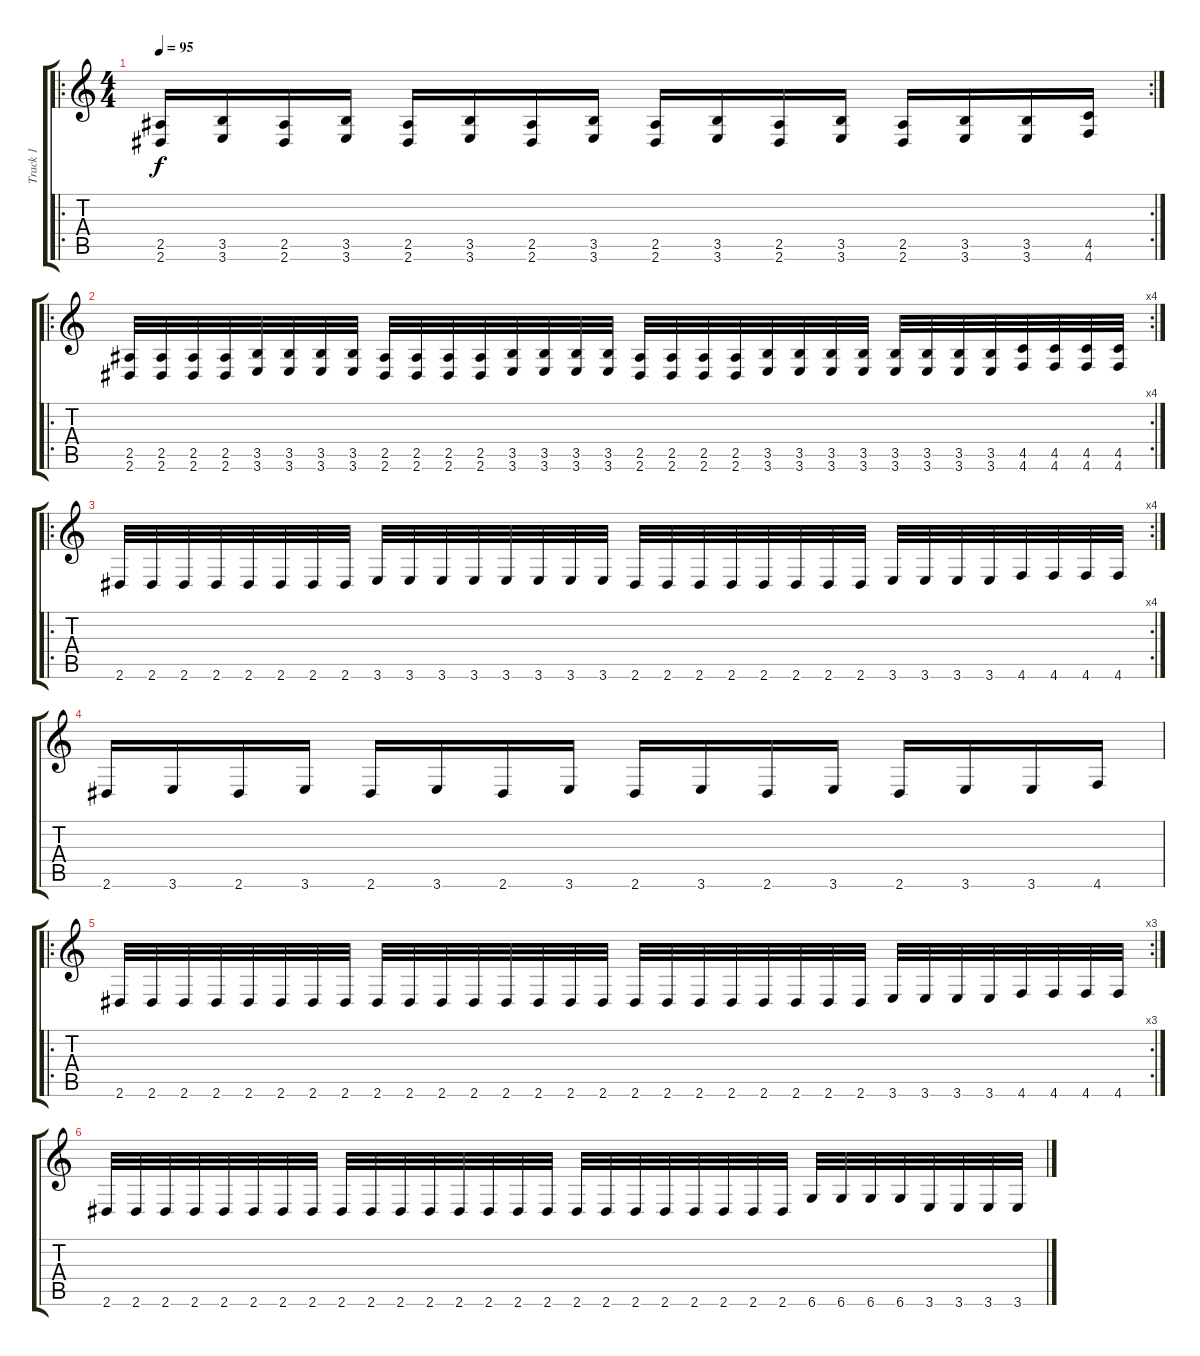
\track ("Track 1" "Track 1") {instrument distortionguitar}
\staff {score tabs}
\tuning (Eb4 Bb3 Gb3 Db3 Ab2 Db2) {hide}
\ro
\rc 2
\ts (4 4)
\tempo 95
\clef g2
\ks c
(2.5 2.6).16{dy f instrument distortionguitar} (3.5 3.6).16 (2.5 2.6).16 (3.5 3.6).16 (2.5 2.6).16 (3.5 3.6).16 (2.5 2.6).16 (3.5 3.6).16 (2.5 2.6).16 (3.5 3.6).16 (2.5 2.6).16 (3.5 3.6).16 (2.5 2.6).16 (3.5 3.6).16 (3.5 3.6).16 (4.5 4.6).16 |
\ro
\rc 4
(2.5 2.6).32 (2.5 2.6).32 (2.5 2.6).32 (2.5 2.6).32 (3.5 3.6).32 (3.5 3.6).32 (3.5 3.6).32 (3.5 3.6).32 (2.5 2.6).32 (2.5 2.6).32 (2.5 2.6).32 (2.5 2.6).32 (3.5 3.6).32 (3.5 3.6).32 (3.5 3.6).32 (3.5 3.6).32 (2.5 2.6).32 (2.5 2.6).32 (2.5 2.6).32 (2.5 2.6).32 (3.5 3.6).32 (3.5 3.6).32 (3.5 3.6).32 (3.5 3.6).32 (3.5 3.6).32 (3.5 3.6).32 (3.5 3.6).32 (3.5 3.6).32 (4.5 4.6).32 (4.5 4.6).32 (4.5 4.6).32 (4.5 4.6).32 |
\ro
\rc 4
2.6.32 2.6.32 2.6.32 2.6.32 2.6.32 2.6.32 2.6.32 2.6.32 3.6.32 3.6.32 3.6.32 3.6.32 3.6.32 3.6.32 3.6.32 3.6.32 2.6.32 2.6.32 2.6.32 2.6.32 2.6.32 2.6.32 2.6.32 2.6.32 3.6.32 3.6.32 3.6.32 3.6.32 4.6.32 4.6.32 4.6.32 4.6.32 |
2.6.16 3.6.16 2.6.16 3.6.16 2.6.16 3.6.16 2.6.16 3.6.16 2.6.16 3.6.16 2.6.16 3.6.16 2.6.16 3.6.16 3.6.16 4.6.16 |
\ro
\rc 3
2.6.32 2.6.32 2.6.32 2.6.32 2.6.32 2.6.32 2.6.32 2.6.32 2.6.32 2.6.32 2.6.32 2.6.32 2.6.32 2.6.32 2.6.32 2.6.32 2.6.32 2.6.32 2.6.32 2.6.32 2.6.32 2.6.32 2.6.32 2.6.32 3.6.32 3.6.32 3.6.32 3.6.32 4.6.32 4.6.32 4.6.32 4.6.32 |
2.6.32 2.6.32 2.6.32 2.6.32 2.6.32 2.6.32 2.6.32 2.6.32 2.6.32 2.6.32 2.6.32 2.6.32 2.6.32 2.6.32 2.6.32 2.6.32 2.6.32 2.6.32 2.6.32 2.6.32 2.6.32 2.6.32 2.6.32 2.6.32 6.6.32 6.6.32 6.6.32 6.6.32 3.6.32 3.6.32 3.6.32 3.6.32
